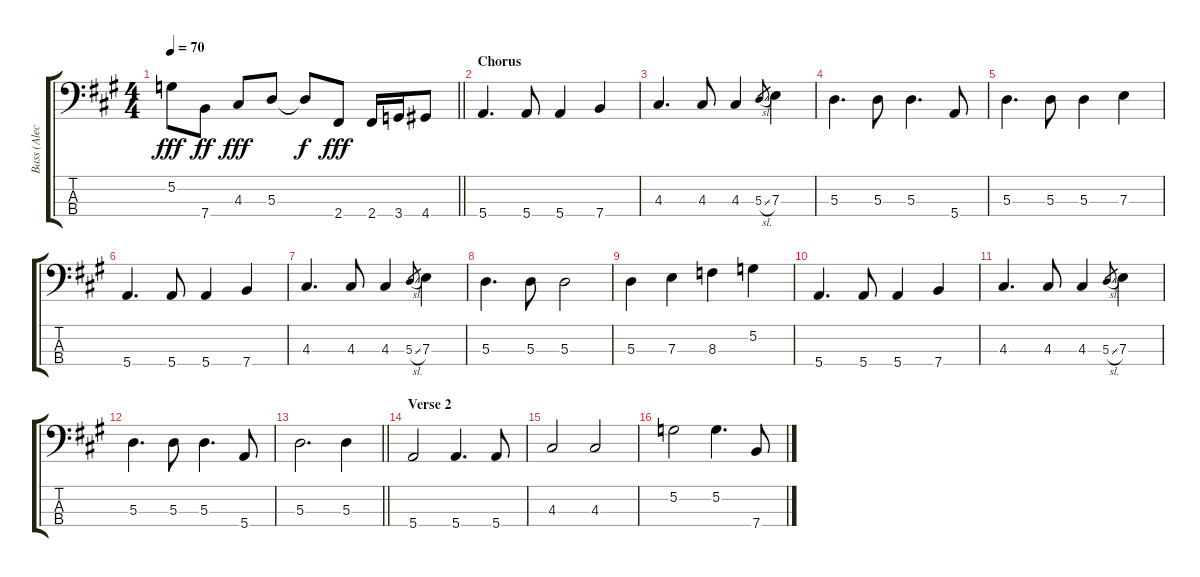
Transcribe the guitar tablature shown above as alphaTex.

\track ("Bass (Alec John Such)" "Bass (Alec") {instrument electricbassfinger}
\staff {score tabs}
\tuning (G2 D2 A1 E1) {hide}
\ts (4 4)
\tempo 70
\clef f4
\barLineRight lightlight
\ks a
5.2.8{dy fff} 7.4.8{dy ff} 4.3.8{dy fff} 5.3.8 5.3{t}.8{dy f} 2.4.8{dy fff} 2.4.16 3.4.16 4.4.8 |
\section ("" "Chorus")
5.4.4{d} 5.4.8 5.4.4 7.4.4 |
4.3.4{d} 4.3.8 4.3.4 5.3{sl}.8{gr} 7.3.4 |
5.3.4{d} 5.3.8 5.3.4{d} 5.4.8 |
5.3.4{d} 5.3.8 5.3.4 7.3.4 |
5.4.4{d} 5.4.8 5.4.4 7.4.4 |
4.3.4{d} 4.3.8 4.3.4 5.3{sl}.8{gr} 7.3.4 |
5.3.4{d} 5.3.8 5.3.2 |
5.3.4 7.3.4 8.3.4 5.2.4 |
5.4.4{d} 5.4.8 5.4.4 7.4.4 |
4.3.4{d} 4.3.8 4.3.4 5.3{sl}.8{gr} 7.3.4 |
5.3.4{d} 5.3.8 5.3.4{d} 5.4.8 |
\barLineRight lightlight
5.3.2{d} 5.3.4 |
\section ("" "Verse 2")
5.4.2 5.4.4{d} 5.4.8 |
4.3.2 4.3.2 |
5.2.2 5.2.4{d} 7.4.8
